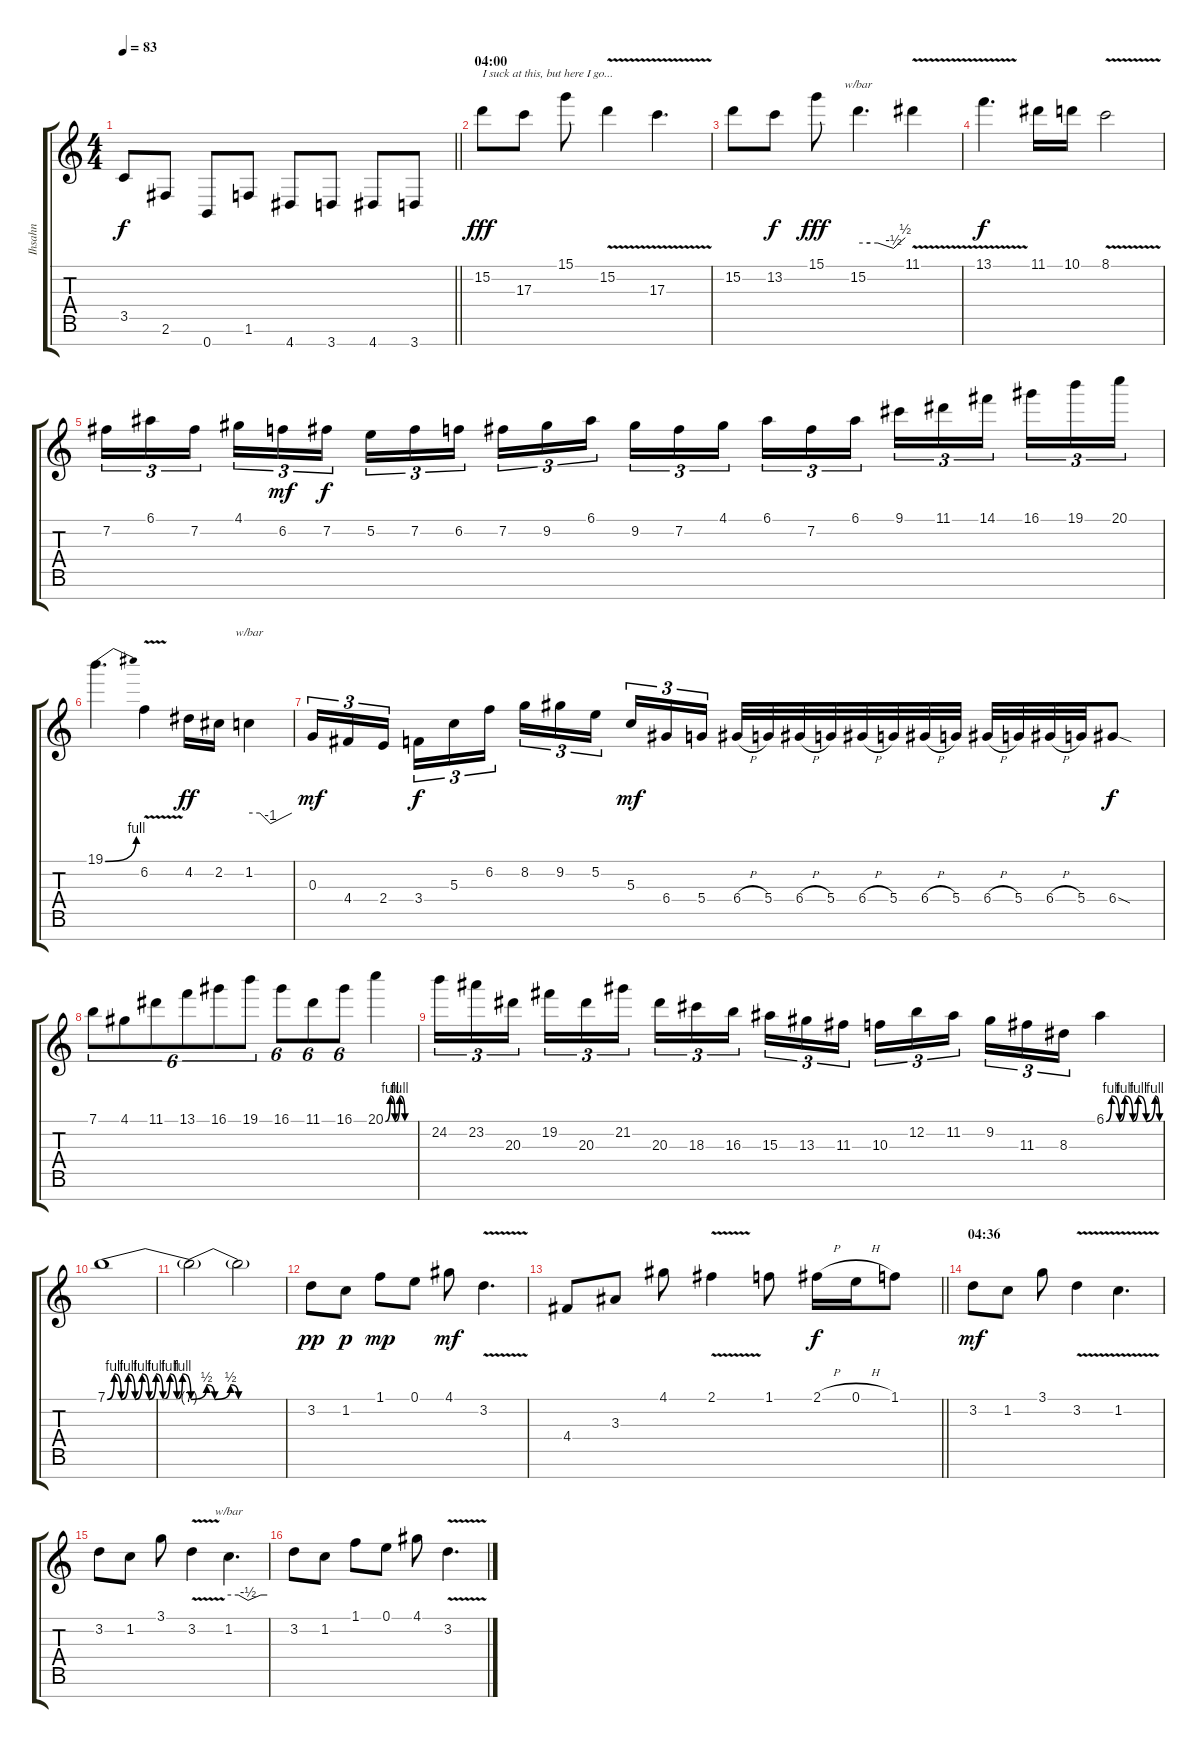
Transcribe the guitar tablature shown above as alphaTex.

\track ("Ihsahn" "Ihsahn") {instrument distortionguitar}
\staff {score tabs}
\tuning (E4 B3 G3 D3 A2 E2 B1) {hide}
\ts (4 4)
\tempo 83
\clef g2
\barLineRight lightlight
\ks c
3.5.8{dy f} 2.6.8 0.7.8 1.6.8 4.7.8 3.7.8 4.7.8 3.7.8 |
\section ("" "04:00")
15.2.8{txt "I suck at this, but here I go..." dy fff} 17.3.8 15.1.8 15.2{v}.4 17.3{v}.4{d} |
15.2.8 13.2.8{dy f} 15.1.8{dy fff} 15.2.4{d tbe (custom default 0 0 15 0 25 0 45 -2 60 2)} 11.1{v}.4 |
13.1{v}.4{d dy f} 11.1.16 10.1.16 8.1{v}.2 |
7.2.16{tu (3 2)} 6.1.16{tu (3 2)} 7.2.16{tu (3 2) beam splitsecondary} 4.1.16{tu (3 2)} 6.2.16{tu (3 2) dy mf} 7.2.16{tu (3 2) dy f} 5.2.16{tu (3 2)} 7.2.16{tu (3 2)} 6.2.16{tu (3 2) beam splitsecondary} 7.2.16{tu (3 2)} 9.2.16{tu (3 2)} 6.1.16{tu (3 2)} 9.2.16{tu (3 2)} 7.2.16{tu (3 2)} 4.1.16{tu (3 2) beam splitsecondary} 6.1.16{tu (3 2)} 7.2.16{tu (3 2)} 6.1.16{tu (3 2)} 9.1.16{tu (3 2)} 11.1.16{tu (3 2)} 14.1.16{tu (3 2) beam splitsecondary} 16.1.16{tu (3 2)} 19.1.16{tu (3 2)} 20.1.16{tu (3 2)} |
19.1{be (bend 0 0 60 4)}.4{d} 6.2{v}.4 4.2.16{dy ff} 2.2.16 1.2.4{tbe (custom default 0 0 15 0 30 -4 60 0)} |
0.3.16{tu (3 2) dy mf} 4.4.16{tu (3 2)} 2.4.16{tu (3 2) beam splitsecondary} 3.4.16{tu (3 2) dy f} 5.3.16{tu (3 2)} 6.2.16{tu (3 2)} 8.2.16{tu (3 2)} 9.2.16{tu (3 2)} 5.2.16{tu (3 2) beam splitsecondary} 5.3.16{tu (3 2) dy mf} 6.4.16{tu (3 2)} 5.4.16{tu (3 2)} 6.4{h}.32 5.4.32 6.4{h}.32 5.4.32 6.4{h}.32 5.4.32 6.4{h}.32 5.4.32 6.4{h}.32 5.4.32 6.4{h}.32 5.4.32 6.4{sod}.8{dy f} |
7.1.8{tu (6 4)} 4.1.8{tu (6 4)} 11.1.8{tu (6 4)} 13.1.8{tu (6 4)} 16.1.8{tu (6 4)} 19.1.8{tu (6 4)} 16.1.8{tu (6 4)} 11.1.8{tu (6 4)} 16.1.8{tu (6 4)} 20.1{be (custom 0 0 10 4 20 0 30 4 41 0 60 0)}.4 |
24.2.16{tu (3 2)} 23.2.16{tu (3 2)} 20.3.16{tu (3 2) beam splitsecondary} 19.2.16{tu (3 2)} 20.3.16{tu (3 2)} 21.2.16{tu (3 2)} 20.3.16{tu (3 2)} 18.3.16{tu (3 2)} 16.3.16{tu (3 2) beam splitsecondary} 15.3.16{tu (3 2)} 13.3.16{tu (3 2)} 11.3.16{tu (3 2)} 10.3.16{tu (3 2)} 12.2.16{tu (3 2)} 11.2.16{tu (3 2) beam splitsecondary} 9.2.16{tu (3 2)} 11.3.16{tu (3 2)} 8.3.16{tu (3 2)} 6.1{be (custom 0 0 6 4 15 0 21 4 30 0 36 4 45 0 55 4 60 0)}.4 |
7.1{be (custom 0 0 5 4 10 0 15 4 20 0 25 4 30 0 35 4 40 0 45 4 50 0 54 4 60 0)}.1 |
7.1{be (custom 0 0 10 2 15 0 25 2 30 0 45 0 60 0) t}.2 7.1{t}.2 |
3.2.8{dy pp} 1.2.8{dy p} 1.1.8{dy mp} 0.1.8 4.1.8{dy mf} 3.2{v}.4{d} |
\barLineRight lightlight
4.4.8 3.3.8 4.1.8 2.1{v}.4 1.1.8 2.1{h}.16{dy f} 0.1{h}.16 1.1.8 |
\section ("" "04:36")
3.2.8{dy mf} 1.2.8 3.1.8 3.2{v}.4 1.2{v}.4{d} |
3.2.8 1.2.8 3.1.8 3.2{v}.4 1.2.4{d tbe (custom default 0 0 15 0 30 -2 50 0 60 0)} |
3.2.8 1.2.8 1.1.8 0.1.8 4.1.8 3.2{v}.4{d}
